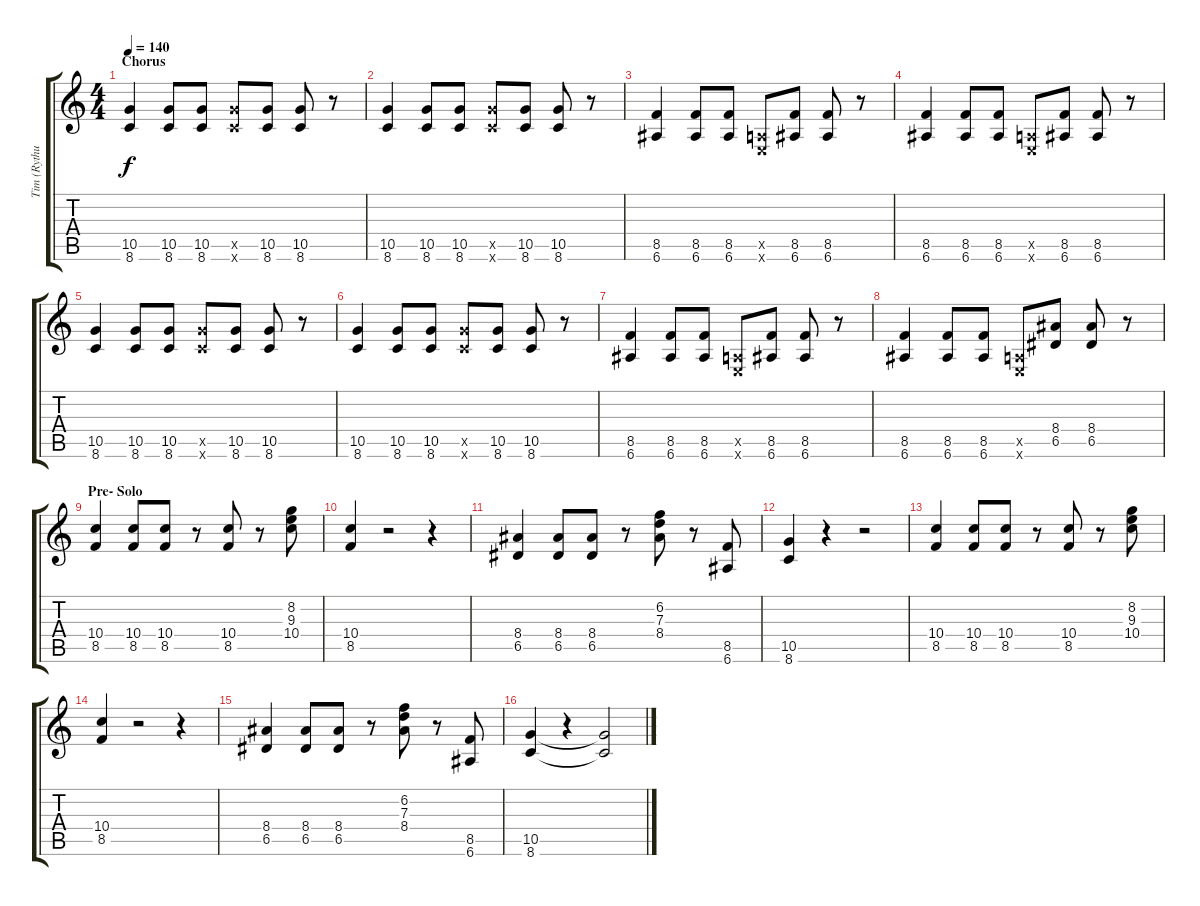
\track ("Tim (Rythum)" "Tim (Rythu") {instrument distortionguitar}
\staff {score tabs}
\tuning (E4 B3 G3 D3 A2 E2) {hide}
\ts (4 4)
\section ("" "Chorus")
\tempo 140
\clef g2
\ks c
(10.5 8.6).4{dy f} (10.5 8.6).8 (10.5 8.6).8 (10.5{x} 8.6{x}).8 (10.5 8.6).8 (10.5 8.6).8 r.8 |
(10.5 8.6).4 (10.5 8.6).8 (10.5 8.6).8 (10.5{x} 8.6{x}).8 (10.5 8.6).8 (10.5 8.6).8 r.8 |
(8.5 6.6).4 (8.5 6.6).8 (8.5 6.6).8 (0.5{x} 0.6{x}).8 (8.5 6.6).8 (8.5 6.6).8 r.8 |
(8.5 6.6).4 (8.5 6.6).8 (8.5 6.6).8 (0.5{x} 0.6{x}).8 (8.5 6.6).8 (8.5 6.6).8 r.8 |
(10.5 8.6).4 (10.5 8.6).8 (10.5 8.6).8 (10.5{x} 8.6{x}).8 (10.5 8.6).8 (10.5 8.6).8 r.8 |
(10.5 8.6).4 (10.5 8.6).8 (10.5 8.6).8 (10.5{x} 8.6{x}).8 (10.5 8.6).8 (10.5 8.6).8 r.8 |
(8.5 6.6).4 (8.5 6.6).8 (8.5 6.6).8 (0.5{x} 0.6{x}).8 (8.5 6.6).8 (8.5 6.6).8 r.8 |
(8.5 6.6).4 (8.5 6.6).8 (8.5 6.6).8 (0.5{x} 0.6{x}).8 (8.4 6.5).8 (8.4 6.5).8 r.8 |
\section ("" "Pre- Solo")
(10.4 8.5).4 (10.4 8.5).8 (10.4 8.5).8 r.8 (10.4 8.5).8 r.8 (8.2 9.3 10.4).8 |
(10.4 8.5).4 r.2 r.4 |
(8.4 6.5).4 (8.4 6.5).8 (8.4 6.5).8 r.8 (6.2 7.3 8.4).8 r.8 (8.5 6.6).8 |
(10.5 8.6).4 r.4 r.2 |
(10.4 8.5).4 (10.4 8.5).8 (10.4 8.5).8 r.8 (10.4 8.5).8 r.8 (8.2 9.3 10.4).8 |
(10.4 8.5).4 r.2 r.4 |
(8.4 6.5).4 (8.4 6.5).8 (8.4 6.5).8 r.8 (6.2 7.3 8.4).8 r.8 (8.5 6.6).8 |
(10.5 8.6).4 r.4 (10.5{t} 8.6{t}).2
